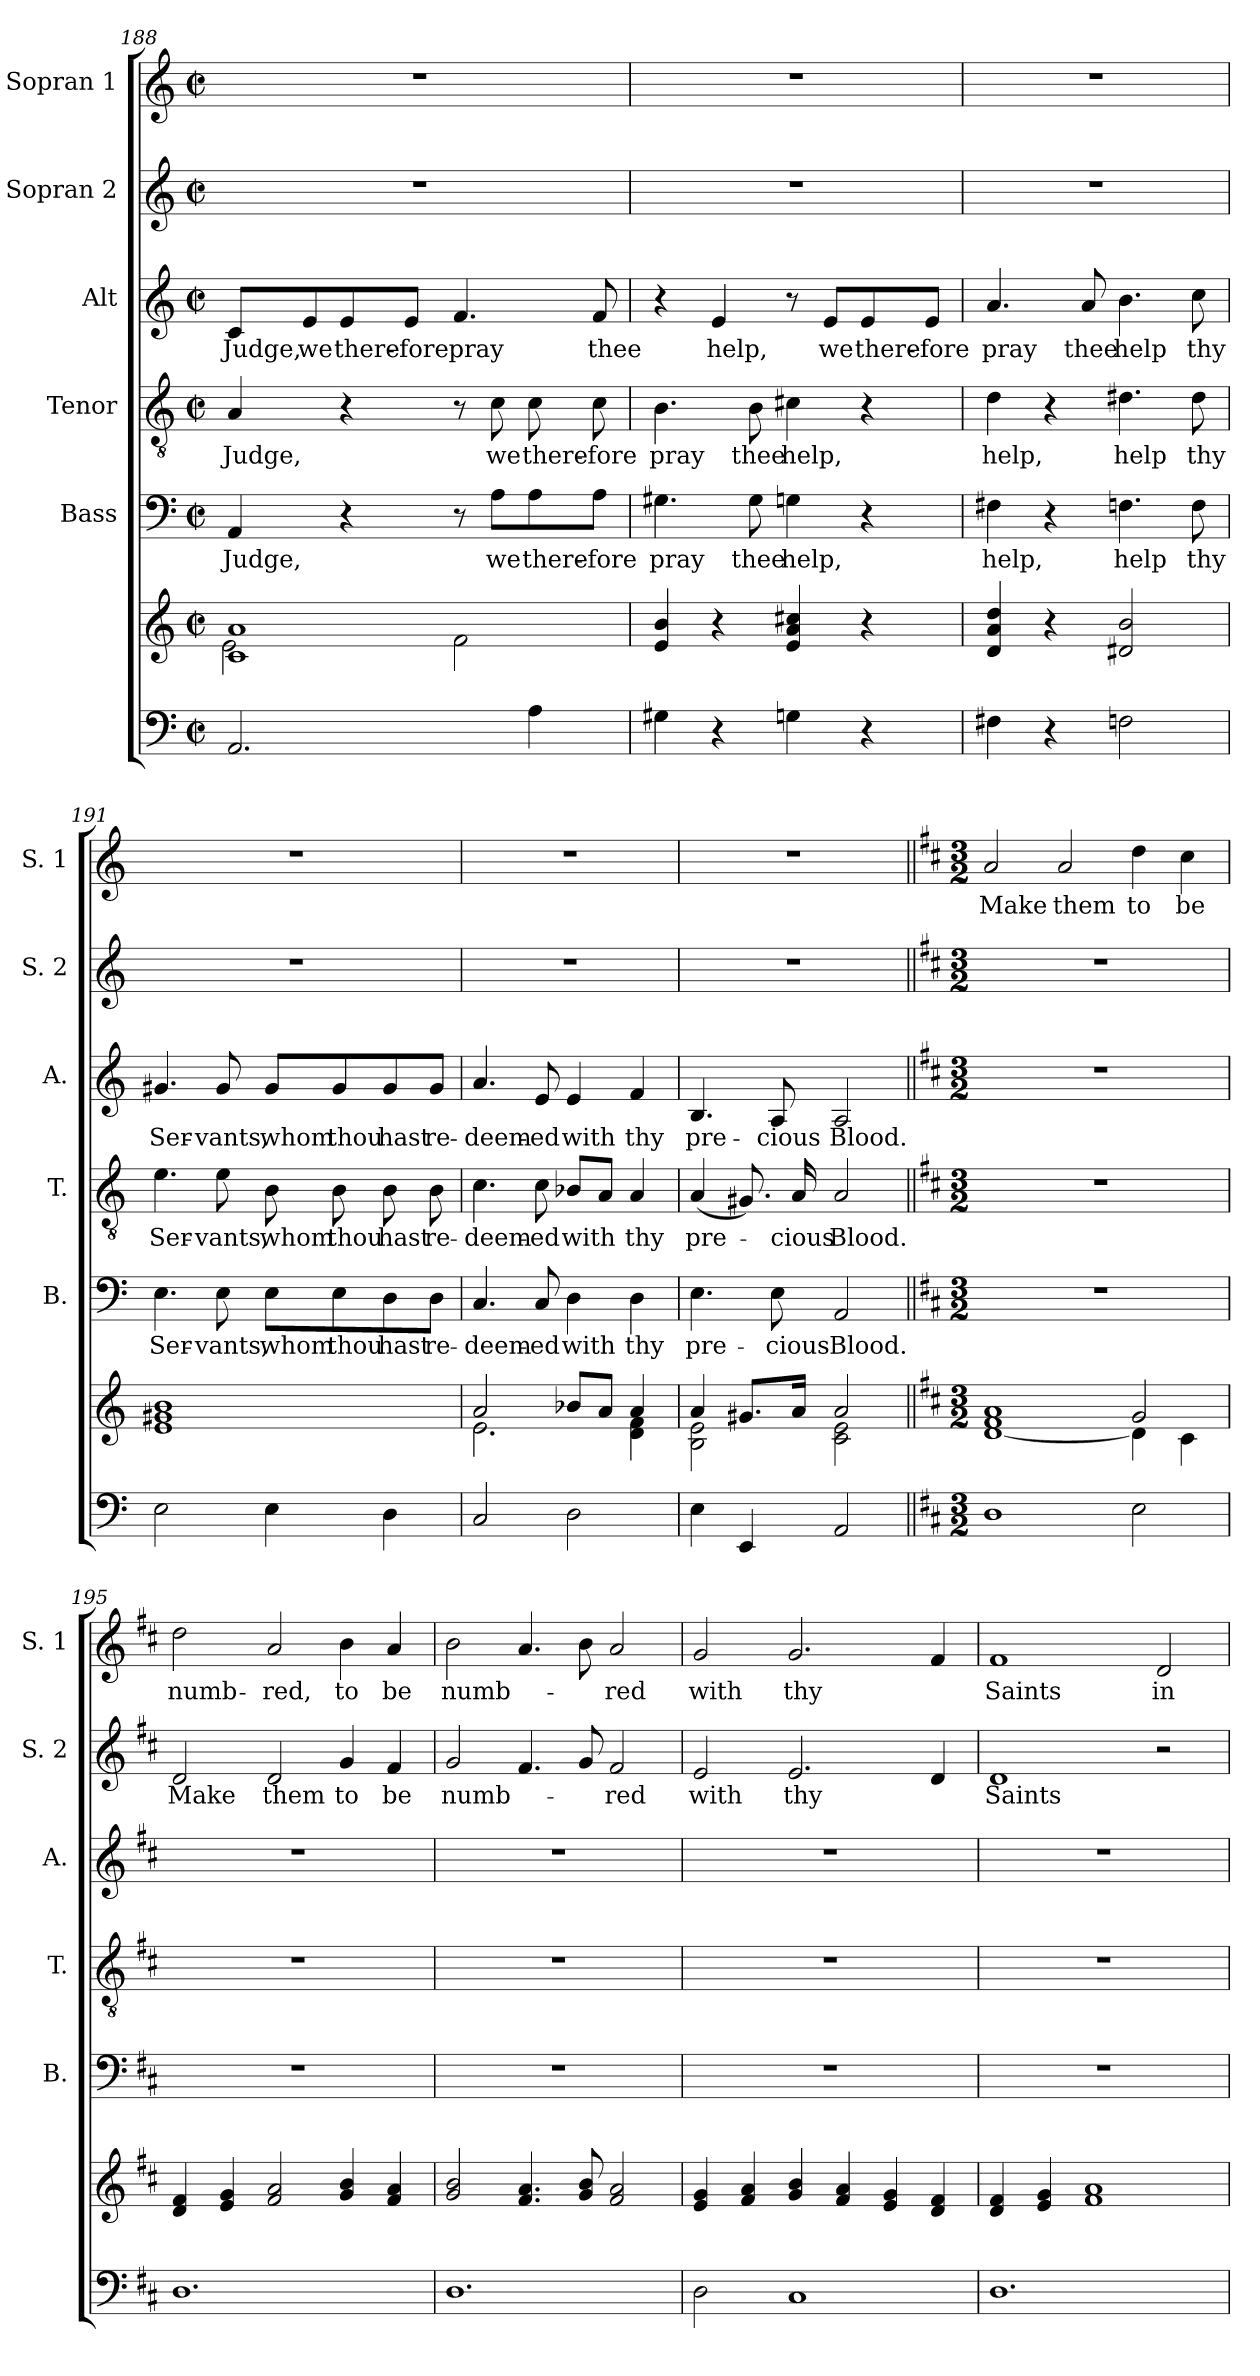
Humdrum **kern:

**kern	**kern	**kern	**text	**kern	**text	**kern	**text	**kern	**text	**kern	**text
*part6	*part6	*part5	*part5	*part4	*part4	*part3	*part3	*part2	*part2	*part1	*part1
*staff7	*staff6	*staff5	*staff5	*staff4	*staff4	*staff3	*staff3	*staff2	*staff2	*staff1	*staff1
*	*	*I"Bass	*	*I"Tenor	*	*I"Alt	*	*I"Sopran 2	*	*I"Sopran 1	*
*	*	*I'B.	*	*I'T.	*	*I'A.	*	*I'S. 2	*	*I'S. 1	*
!!LO:PB:g=z
*clefF4	*clefG2	*clefF4	*	*clefGv2	*	*clefG2	*	*clefG2	*	*clefG2	*
*k[]	*k[]	*k[]	*	*k[]	*	*k[]	*	*k[]	*	*k[]	*
*C:	*C:	*C:	*	*C:	*	*C:	*	*C:	*	*C:	*
*M2/2	*M2/2	*M2/2	*	*M2/2	*	*M2/2	*	*M2/2	*	*M2/2	*
*met(c|)	*met(c|)	*met(c|)	*	*met(c|)	*	*met(c|)	*	*met(c|)	*	*met(c|)	*
=188	=188	=188	=188	=188	=188	=188	=188	=188	=188	=188	=188
*	*^	*	*	*	*	*	*	*	*	*	*
!	!	!	!	!LO:LY:b	!	!LO:LY:b	!	!LO:LY:b	!	!	!	!
2.AA/	1c 1a	2e\	4AA/	Judge,	4A/	Judge,	8c/L	Judge,	1r	.	1r	.
!	!	!	!	!	!	!	!	!LO:LY:b	!	!	!	!
.	.	.	.	.	.	.	8e/	we	.	.	.	.
!	!	!	!	!	!	!	!	!LO:LY:b	!	!	!	!
.	.	.	4r	.	4r	.	8e/	there-	.	.	.	.
!	!	!	!	!	!	!	!	!LO:LY:b	!	!	!	!
.	.	.	.	.	.	.	8e/J	-fore	.	.	.	.
!	!	!	!	!	!	!	!	!LO:LY:b	!	!	!	!
.	.	2f\	8r	.	8r	.	4.f/	pray	.	.	.	.
!	!	!	!	!LO:LY:b	!	!LO:LY:b	!	!	!	!	!	!
.	.	.	8A\L	we	8c\	we	.	.	.	.	.	.
!	!	!	!	!LO:LY:b	!	!LO:LY:b	!	!	!	!	!	!
4A\	.	.	8A\	there-	8c\	there-	.	.	.	.	.	.
!	!	!	!	!LO:LY:b	!	!LO:LY:b	!	!LO:LY:b	!	!	!	!
.	.	.	8A\J	-fore	8c\	-fore	8f/	thee	.	.	.	.
*	*v	*v	*	*	*	*	*	*	*	*	*	*
=189	=189	=189	=189	=189	=189	=189	=189	=189	=189	=189	=189
!	!	!	!LO:LY:b	!	!LO:LY:b	!	!	!	!	!	!
4G#X\	4e/ 4b/	4.G#X\	pray	4.B\	pray	4r	.	1r	.	1r	.
!	!	!	!	!	!	!	!LO:LY:b	!	!	!	!
4r	4r	.	.	.	.	4e/	help,	.	.	.	.
!	!	!	!LO:LY:b	!	!LO:LY:b	!	!	!	!	!	!
.	.	8G#\	thee	8B\	thee	.	.	.	.	.	.
!	!	!	!LO:LY:b	!	!LO:LY:b	!	!	!	!	!	!
4Gn\	4e/ 4a/ 4cc#X/	4Gn\	help,	4c#X\	help,	8r	.	.	.	.	.
!	!	!	!	!	!	!	!LO:LY:b	!	!	!	!
.	.	.	.	.	.	8e/L	we	.	.	.	.
!	!	!	!	!	!	!	!LO:LY:b	!	!	!	!
4r	4r	4r	.	4r	.	8e/	there-	.	.	.	.
!	!	!	!	!	!	!	!LO:LY:b	!	!	!	!
.	.	.	.	.	.	8e/J	-fore	.	.	.	.
=190	=190	=190	=190	=190	=190	=190	=190	=190	=190	=190	=190
!	!	!	!LO:LY:b	!	!LO:LY:b	!	!LO:LY:b	!	!	!	!
4F#X\	4d/ 4a/ 4dd/	4F#X\	help,	4d\	help,	4.a/	pray	1r	.	1r	.
4r	4r	4r	.	4r	.	.	.	.	.	.	.
!	!	!	!	!	!	!	!LO:LY:b	!	!	!	!
.	.	.	.	.	.	8a/	thee	.	.	.	.
!	!	!	!LO:LY:b	!	!LO:LY:b	!	!LO:LY:b	!	!	!	!
2Fn\	2d#X/ 2b/	4.Fn\	help	4.d#X\	help	4.b\	help	.	.	.	.
!	!	!	!LO:LY:b	!	!LO:LY:b	!	!LO:LY:b	!	!	!	!
.	.	8F\	thy	8d#\	thy	8cc\	thy	.	.	.	.
!!LO:LB:g=z
=191	=191	=191	=191	=191	=191	=191	=191	=191	=191	=191	=191
!	!	!	!LO:LY:b	!	!LO:LY:b	!	!LO:LY:b	!	!	!	!
2E\	1e 1g#X 1b	4.E\	Ser-	4.e\	Ser-	4.g#X/	Ser-	1r	.	1r	.
!	!	!	!LO:LY:b	!	!LO:LY:b	!	!LO:LY:b	!	!	!	!
.	.	8E\	-vants,	8e\	-vants,	8g#/	-vants,	.	.	.	.
!	!	!	!LO:LY:b	!	!LO:LY:b	!	!LO:LY:b	!	!	!	!
4E\	.	8E\L	whom	8B\	whom	8g#/L	whom	.	.	.	.
!	!	!	!LO:LY:b	!	!LO:LY:b	!	!LO:LY:b	!	!	!	!
.	.	8E\	thou	8B\	thou	8g#/	thou	.	.	.	.
!	!	!	!LO:LY:b	!	!LO:LY:b	!	!LO:LY:b	!	!	!	!
4D\	.	8D\	hast	8B\	hast	8g#/	hast	.	.	.	.
!	!	!	!LO:LY:b	!	!LO:LY:b	!	!LO:LY:b	!	!	!	!
.	.	8D\J	re-	8B\	re-	8g#/J	re-	.	.	.	.
=192	=192	=192	=192	=192	=192	=192	=192	=192	=192	=192	=192
*	*^	*	*	*	*	*	*	*	*	*	*
!	!	!	!	!LO:LY:b	!	!LO:LY:b	!	!LO:LY:b	!	!	!	!
2C/	2a/	2.e\	4.C/	-deem-	4.c\	-deem-	4.a/	-deem-	1r	.	1r	.
!	!	!	!	!LO:LY:b	!	!LO:LY:b	!	!LO:LY:b	!	!	!	!
.	.	.	8C/	-ed	8c\	-ed	8e/	-ed	.	.	.	.
!	!	!	!	!LO:LY:b	!	!LO:LY:b	!	!LO:LY:b	!	!	!	!
2D\	8b-X/L	.	4D\	with	8B-X/L	with	4e/	with	.	.	.	.
.	8a/J	.	.	.	8A/J	.	.	.	.	.	.	.
!	!	!	!	!LO:LY:b	!	!LO:LY:b	!	!LO:LY:b	!	!	!	!
.	4a/	4d\ 4f\	4D\	thy	4A/	thy	4f/	thy	.	.	.	.
=193	=193	=193	=193	=193	=193	=193	=193	=193	=193	=193	=193	=193
!	!	!	!	!LO:LY:b	!	!LO:LY:b	!	!LO:LY:b	!	!	!	!
4E\	4a/	2B\ 2e\	4.E\	pre-	(<4A/	pre-	4.B/	pre-	1r	.	1r	.
4EE/	8.g#X/L	.	.	.	8.G#X/)	.	.	.	.	.	.	.
!	!	!	!	!LO:LY:b	!	!	!	!LO:LY:b	!	!	!	!
.	.	.	8E\	-cious	.	.	8A/	-cious	.	.	.	.
!	!	!	!	!	!	!LO:LY:b	!	!	!	!	!	!
.	16a/Jk	.	.	.	16A/	-cious	.	.	.	.	.	.
!	!	!	!	!LO:LY:b	!	!LO:LY:b	!	!LO:LY:b	!	!	!	!
2AA/	2a/	2c\ 2e\	2AA/	Blood.	2A/	Blood.	2A/	Blood.	.	.	.	.
=194||	=194||	=194||	=194||	=194||	=194||	=194||	=194||	=194||	=194||	=194||	=194||	=194||
*k[f#c#]	*k[f#c#]	*	*k[f#c#]	*	*k[f#c#]	*	*k[f#c#]	*	*k[f#c#]	*	*k[f#c#]	*
*D:	*D:	*	*D:	*	*D:	*	*D:	*	*D:	*	*D:	*
*M3/2	*M3/2	*	*M3/2	*	*M3/2	*	*M3/2	*	*M3/2	*	*M3/2	*
!	!	!	!	!	!	!	!	!	!	!	!	!LO:LY:b
1D	1f# 1a	[<1d	1.r	.	1.r	.	1.r	.	1.r	.	2a/	Make
!	!	!	!	!	!	!	!	!	!	!	!	!LO:LY:b
.	.	.	.	.	.	.	.	.	.	.	2a/	them
!	!	!	!	!	!	!	!	!	!	!	!	!LO:LY:b
2E\	2g/	4d\]	.	.	.	.	.	.	.	.	4dd\	to
!	!	!	!	!	!	!	!	!	!	!	!	!LO:LY:b
.	.	4c#\	.	.	.	.	.	.	.	.	4cc#\	be
!!LO:PB:g=z
=195	=195	=195	=195	=195	=195	=195	=195	=195	=195	=195	=195	=195
!	!	!	!	!	!	!	!	!	!	!LO:LY:b	!	!LO:LY:b
*	*v	*v	*	*	*	*	*	*	*	*	*	*
1.D	4d/ 4f#/	1.r	.	1.r	.	1.r	.	2d/	Make	2dd\	numb-
.	4e/ 4g/	.	.	.	.	.	.	.	.	.	.
!	!	!	!	!	!	!	!	!	!LO:LY:b	!	!LO:LY:b
.	2f#/ 2a/	.	.	.	.	.	.	2d/	them	2a/	-red,
!	!	!	!	!	!	!	!	!	!LO:LY:b	!	!LO:LY:b
.	4g/ 4b/	.	.	.	.	.	.	4g/	to	4b\	to
!	!	!	!	!	!	!	!	!	!LO:LY:b	!	!LO:LY:b
.	4f#/ 4a/	.	.	.	.	.	.	4f#/	be	4a/	be
=196	=196	=196	=196	=196	=196	=196	=196	=196	=196	=196	=196
!	!	!	!	!	!	!	!	!	!LO:LY:b	!	!LO:LY:b
1.D	2g/ 2b/	1.r	.	1.r	.	1.r	.	2g/	numb-	2b\	numb-
.	4.f#/ 4.a/	.	.	.	.	.	.	4.f#/	.	4.a/	.
.	8g/ 8b/	.	.	.	.	.	.	8g/	.	8b\	.
!	!	!	!	!	!	!	!	!	!LO:LY:b	!	!LO:LY:b
.	2f#/ 2a/	.	.	.	.	.	.	2f#/	-red	2a/	-red
=197	=197	=197	=197	=197	=197	=197	=197	=197	=197	=197	=197
!	!	!	!	!	!	!	!	!	!LO:LY:b	!	!LO:LY:b
2D\	4e/ 4g/	1.r	.	1.r	.	1.r	.	2e/	with	2g/	with
.	4f#/ 4a/	.	.	.	.	.	.	.	.	.	.
!	!	!	!	!	!	!	!	!	!LO:LY:b	!	!LO:LY:b
1C#	4g/ 4b/	.	.	.	.	.	.	2.e/	thy	2.g/	thy
.	4f#/ 4a/	.	.	.	.	.	.	.	.	.	.
.	4e/ 4g/	.	.	.	.	.	.	.	.	.	.
.	4d/ 4f#/	.	.	.	.	.	.	4d/	.	4f#/	.
=198	=198	=198	=198	=198	=198	=198	=198	=198	=198	=198	=198
!	!	!	!	!	!	!	!	!	!LO:LY:b	!	!LO:LY:b
1.D	4d/ 4f#/	1.r	.	1.r	.	1.r	.	1d	Saints	1f#	Saints
.	4e/ 4g/	.	.	.	.	.	.	.	.	.	.
.	1f# 1a	.	.	.	.	.	.	.	.	.	.
!	!	!	!	!	!	!	!	!	!	!	!LO:LY:b
.	.	.	.	.	.	.	.	2r	.	2d/	in
=	=	=	=	=	=	=	=	=	=	=	=
*-	*-	*-	*-	*-	*-	*-	*-	*-	*-	*-	*-
